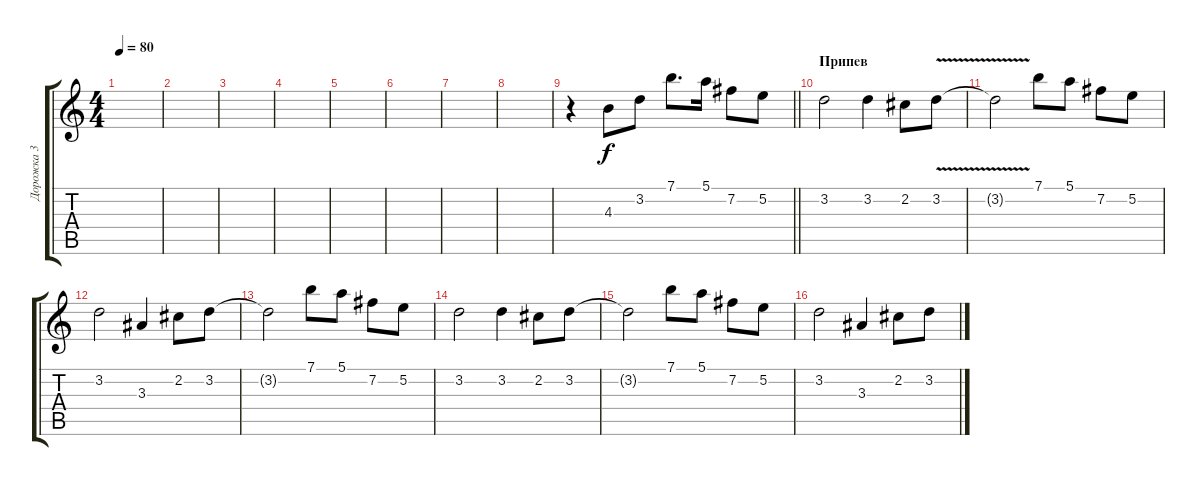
\track ("Дорожка 3" "Дорожка 3") {instrument distortionguitar}
\staff {score tabs}
\tuning (E4 B3 G3 D3 A2 E2) {hide}
\ts (4 4)
\tempo 80
\clef g2
\ks c
|
|
|
|
|
|
|
|
\barLineRight lightlight
r.4 4.3.8 3.2.8 7.1.8{d} 5.1.16 7.2.8 5.2.8 |
\section ("" "Припев")
3.2.2 3.2.4 2.2.8 3.2{v}.8 |
3.2{t}.2 7.1.8 5.1.8 7.2.8 5.2.8 |
3.2.2 3.3.4 2.2.8 3.2.8 |
3.2{t}.2 7.1.8 5.1.8 7.2.8 5.2.8 |
3.2.2 3.2.4 2.2.8 3.2.8 |
3.2{t}.2 7.1.8 5.1.8 7.2.8 5.2.8 |
3.2.2 3.3.4 2.2.8 3.2.8
